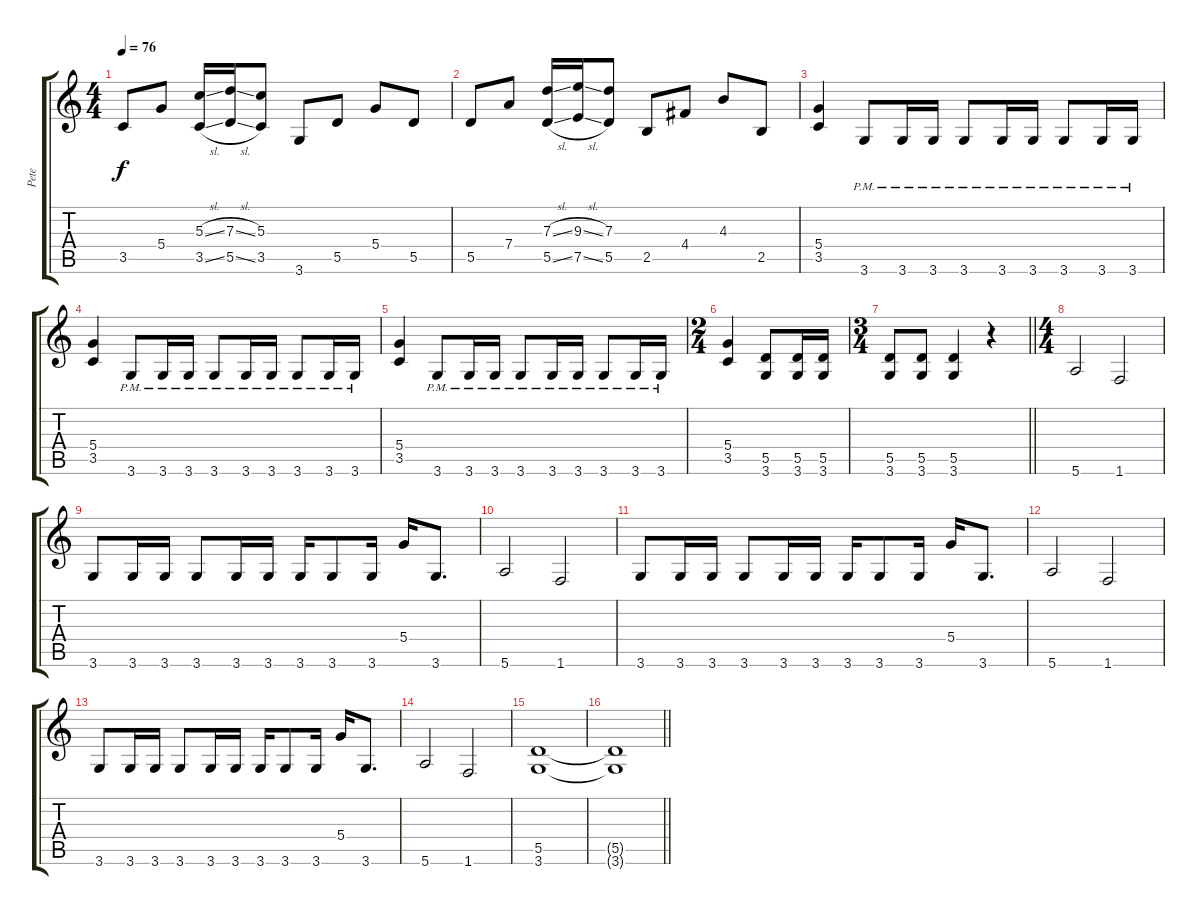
\track ("Pete" "Pete") {instrument distortionguitar}
\staff {score tabs}
\tuning (E4 B3 G3 D3 A2 E2) {hide}
\ts (4 4)
\tempo 76
\clef g2
\ks aminor
3.5.8{dy f instrument distortionguitar} 5.4.8 (5.3{sl} 3.5{sl}).16 (7.3{sl} 5.5{sl}).16 (5.3 3.5).8 3.6.8 5.5.8 5.4.8 5.5.8 |
5.5.8 7.4.8 (7.3{sl} 5.5{sl}).16 (9.3{sl} 7.5{sl}).16 (7.3 5.5).8 2.5.8 4.4.8 4.3.8 2.5.8 |
(5.4 3.5).4 3.6{pm}.8 3.6{pm}.16 3.6{pm}.16 3.6{pm}.8 3.6{pm}.16 3.6{pm}.16 3.6{pm}.8 3.6{pm}.16 3.6{pm}.16 |
(5.4 3.5).4 3.6{pm}.8 3.6{pm}.16 3.6{pm}.16 3.6{pm}.8 3.6{pm}.16 3.6{pm}.16 3.6{pm}.8 3.6{pm}.16 3.6{pm}.16 |
(5.4 3.5).4 3.6{pm}.8 3.6{pm}.16 3.6{pm}.16 3.6{pm}.8 3.6{pm}.16 3.6{pm}.16 3.6{pm}.8 3.6{pm}.16 3.6{pm}.16 |
\ts (2 4)
(5.4 3.5).4 (5.5 3.6).8 (5.5 3.6).16 (5.5 3.6).16 |
\ts (3 4)
\barLineRight lightlight
(5.5 3.6).8 (5.5 3.6).8 (5.5 3.6).4 r.4 |
\ts (4 4)
5.6.2 1.6.2 |
3.6.8 3.6.16 3.6.16 3.6.8 3.6.16 3.6.16 3.6.16 3.6.8 3.6.16 5.4.16 3.6.8{d} |
5.6.2 1.6.2 |
3.6.8 3.6.16 3.6.16 3.6.8 3.6.16 3.6.16 3.6.16 3.6.8 3.6.16 5.4.16 3.6.8{d} |
5.6.2 1.6.2 |
3.6.8 3.6.16 3.6.16 3.6.8 3.6.16 3.6.16 3.6.16 3.6.8 3.6.16 5.4.16 3.6.8{d} |
5.6.2 1.6.2 |
(5.5 3.6).1 |
\barLineRight lightlight
(5.5{t} 3.6{t}).1
